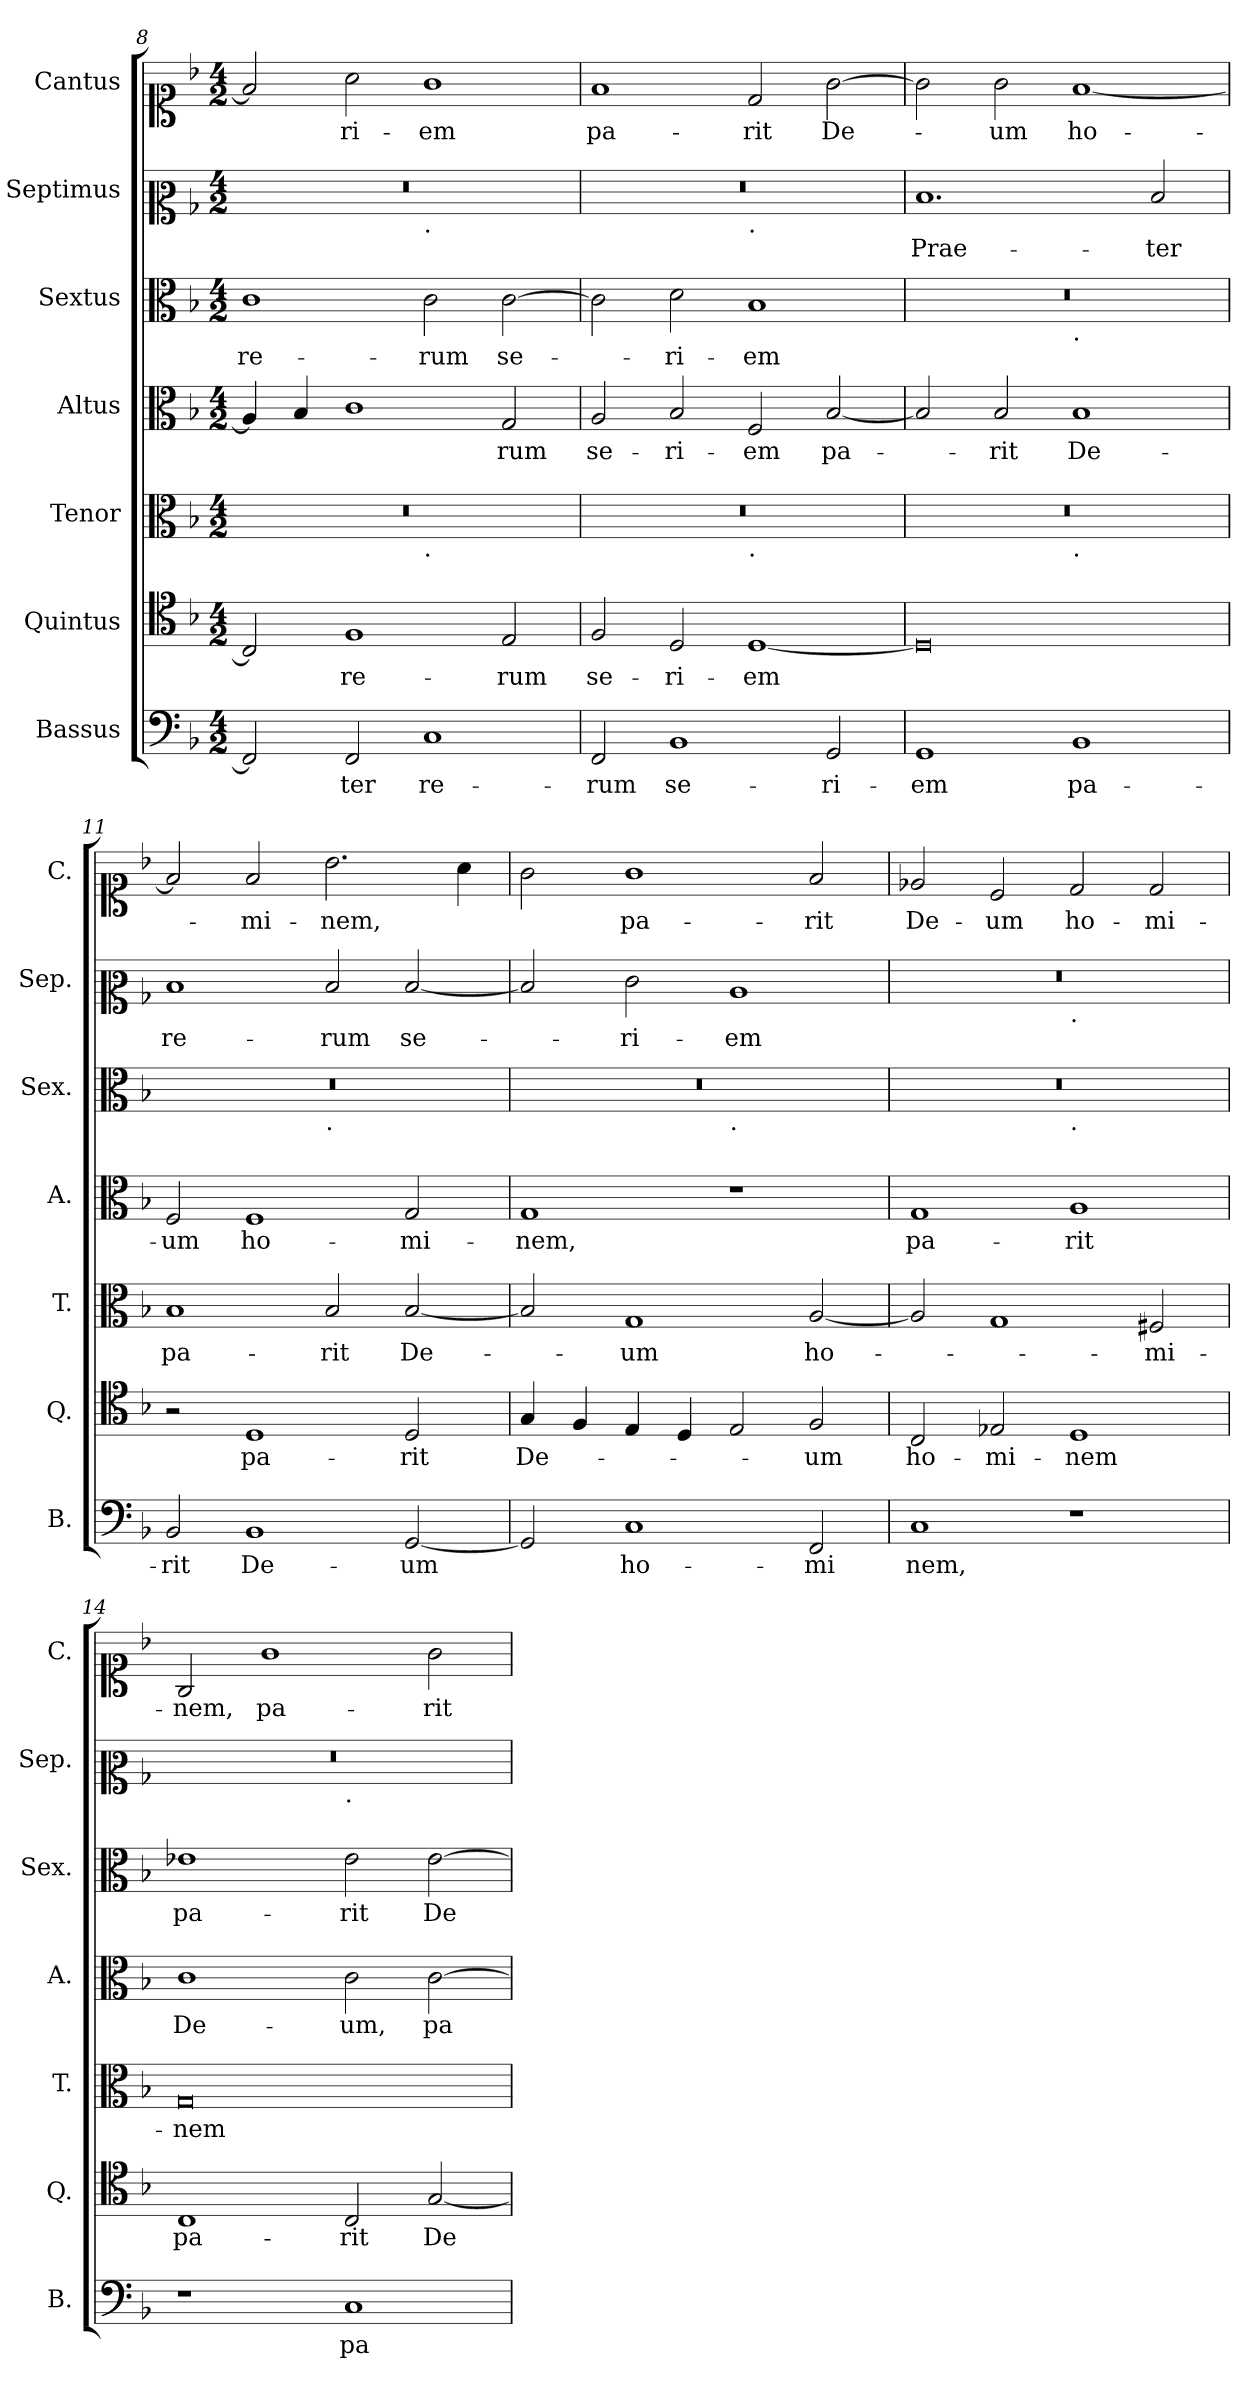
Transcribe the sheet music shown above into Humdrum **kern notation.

**kern	**text	**kern	**text	**kern	**text	**kern	**text	**kern	**text	**kern	**text	**kern	**text
*part7	*part7	*part6	*part6	*part5	*part5	*part4	*part4	*part3	*part3	*part2	*part2	*part1	*part1
*staff7	*staff7	*staff6	*staff6	*staff5	*staff5	*staff4	*staff4	*staff3	*staff3	*staff2	*staff2	*staff1	*staff1
*I"Bassus	*	*I"Quintus	*	*I"Tenor	*	*I"Altus	*	*I"Sextus	*	*I"Septimus	*	*I"Cantus	*
*I'B.	*	*I'Q.	*	*I'T.	*	*I'A.	*	*I'Sex.	*	*I'Sep.	*	*I'C.	*
*clefF4	*	*clefC4	*	*clefC3	*	*clefC3	*	*clefC3	*	*clefC2	*	*clefC1	*
*k[b-]	*	*k[b-]	*	*k[b-]	*	*k[b-]	*	*k[b-]	*	*k[b-]	*	*k[b-]	*
*F:	*	*F:	*	*F:	*	*F:	*	*F:	*	*F:	*	*F:	*
*M4/2	*	*M4/2	*	*M4/2	*	*M4/2	*	*M4/2	*	*M4/2	*	*M4/2	*
=8	=8	=8	=8	=8	=8	=8	=8	=8	=8	=8	=8	=8	=8
*	*	*	*	*^	*	*	*	*	*	*^	*	*	*
2FF/]	.	2C/]	.	0r	1ryy	.	4A/]	.	1c	re-	0r	1ryy	.	2f/]	.
.	.	.	.	.	.	.	4B-/	.	.	.	.	.	.	.	.
2FF/	-ter	1F	re-	.	.	.	1c	.	.	.	.	.	.	2a\	-ri-
!	!	!	!	!	!	!	!	!	!	!	!	!LO:TX:b:t=.	!	!	!
!	!	!	!	!	!LO:TX:b:t=.	!	!	!	!	!	!	!	!	!	!
1C	re-	.	.	.	1ryy	.	.	.	2c\	-rum	.	1ryy	.	1g	-em
.	.	2E/	-rum	.	.	.	2G/	-rum	[2c\	se-	.	.	.	.	.
=9	=9	=9	=9	=9	=9	=9	=9	=9	=9	=9	=9	=9	=9	=9	=9
2FF/	-rum	2F/	se-	0r	1ryy	.	2A/	se-	2c\]	.	0r	1ryy	.	1f	pa-
1BB-	se-	2D/	-ri-	.	.	.	2B-/	-ri-	2d\	-ri-	.	.	.	.	.
!	!	!	!	!	!	!	!	!	!	!	!	!LO:TX:b:t=.	!	!	!
!	!	!	!	!	!LO:TX:b:t=.	!	!	!	!	!	!	!	!	!	!
.	.	[1D	-em	.	1ryy	.	2F/	-em	1B-	-em	.	1ryy	.	2d/	-rit
2GG/	-ri-	.	.	.	.	.	[2B-/	pa-	.	.	.	.	.	[2g\	De-
*	*	*	*	*	*	*	*	*	*	*	*v	*v	*	*	*
=10	=10	=10	=10	=10	=10	=10	=10	=10	=10	=10	=10	=10	=10	=10
*	*	*	*	*	*	*	*	*	*^	*	*	*	*	*
1GG	-em	0D]	.	0r	1ryy	.	2B-/]	.	0r	1ryy	.	1.d	Prae-	2g\]	.
.	.	.	.	.	.	.	2B-/	-rit	.	.	.	.	.	2g\	-um
!	!	!	!	!	!	!	!	!	!	!LO:TX:b:t=.	!	!	!	!	!
!	!	!	!	!	!LO:TX:b:t=.	!	!	!	!	!	!	!	!	!	!
1BB-	pa-	.	.	.	1ryy	.	1B-	De-	.	1ryy	.	.	.	[1f	ho-
.	.	.	.	.	.	.	.	.	.	.	.	2d/	-ter	.	.
*	*	*	*	*v	*v	*	*	*	*	*	*	*	*	*	*
=11	=11	=11	=11	=11	=11	=11	=11	=11	=11	=11	=11	=11	=11	=11
2BB-/	-rit	2r	.	1B-	pa-	2F/	-um	0r	1ryy	.	1d	re-	2f/]	.
1BB-	De-	1D	pa-	.	.	1F	ho-	.	.	.	.	.	2f/	-mi-
!	!	!	!	!	!	!	!	!	!LO:TX:b:t=.	!	!	!	!	!
.	.	.	.	2B-/	-rit	.	.	.	1ryy	.	2d/	-rum	2.b-\	-nem,
[2GG/	-um	2D/	-rit	[2B-/	De-	2G/	-mi-	.	.	.	[2d/	se-	.	.
.	.	.	.	.	.	.	.	.	.	.	.	.	4a\	.
=12	=12	=12	=12	=12	=12	=12	=12	=12	=12	=12	=12	=12	=12	=12
2GG/]	.	4G/	De-	2B-/]	.	1G	-nem,	0r	1ryy	.	2d/]	.	2g\	.
.	.	4F/	.	.	.	.	.	.	.	.	.	.	.	.
1C	ho-	4E/	.	1G	-um	.	.	.	.	.	2e\	-ri-	1g	pa-
.	.	4D/	.	.	.	.	.	.	.	.	.	.	.	.
!	!	!	!	!	!	!	!	!	!LO:TX:b:t=.	!	!	!	!	!
.	.	2E/	.	.	.	1r	.	.	1ryy	.	1c	-em	.	.
2FF/	-mi	2F/	-um	[2A/	ho-	.	.	.	.	.	.	.	2f/	-rit
!!LO:PB:g=z
=13	=13	=13	=13	=13	=13	=13	=13	=13	=13	=13	=13	=13	=13	=13
*	*	*	*	*	*	*	*	*	*	*	*^	*	*	*
1C	nem,	2C/	ho-	2A/]	.	1G	pa-	0r	1ryy	.	0r	1ryy	.	2e-X/	De-
.	.	2E-X/	-mi-	1G	.	.	.	.	.	.	.	.	.	2c/	-um
!	!	!	!	!	!	!	!	!	!	!	!	!LO:TX:b:t=.	!	!	!
!	!	!	!	!	!	!	!	!	!LO:TX:b:t=.	!	!	!	!	!	!
1r	.	1D	-nem	.	.	1A	-rit	.	1ryy	.	.	1ryy	.	2d/	ho-
.	.	.	.	2F#X/	-mi-	.	.	.	.	.	.	.	.	2d/	-mi-
*	*	*	*	*	*	*	*	*v	*v	*	*	*	*	*	*
=14	=14	=14	=14	=14	=14	=14	=14	=14	=14	=14	=14	=14	=14	=14
1r	.	1C	pa-	0G	-nem	1c	De-	1e-X	pa-	0r	1ryy	.	2G/	-nem,
.	.	.	.	.	.	.	.	.	.	.	.	.	1g	pa-
!	!	!	!	!	!	!	!	!	!	!	!LO:TX:b:t=.	!	!	!
1C	pa-	2C/	-rit	.	.	2c\	-um,	2e-\	-rit	.	1ryy	.	.	.
.	.	[2G/	De-	.	.	[2c\	pa-	[2e-\	De-	.	.	.	2g\	-rit
*	*	*	*	*	*	*	*	*	*	*v	*v	*	*	*
=	=	=	=	=	=	=	=	=	=	=	=	=	=
*-	*-	*-	*-	*-	*-	*-	*-	*-	*-	*-	*-	*-	*-
